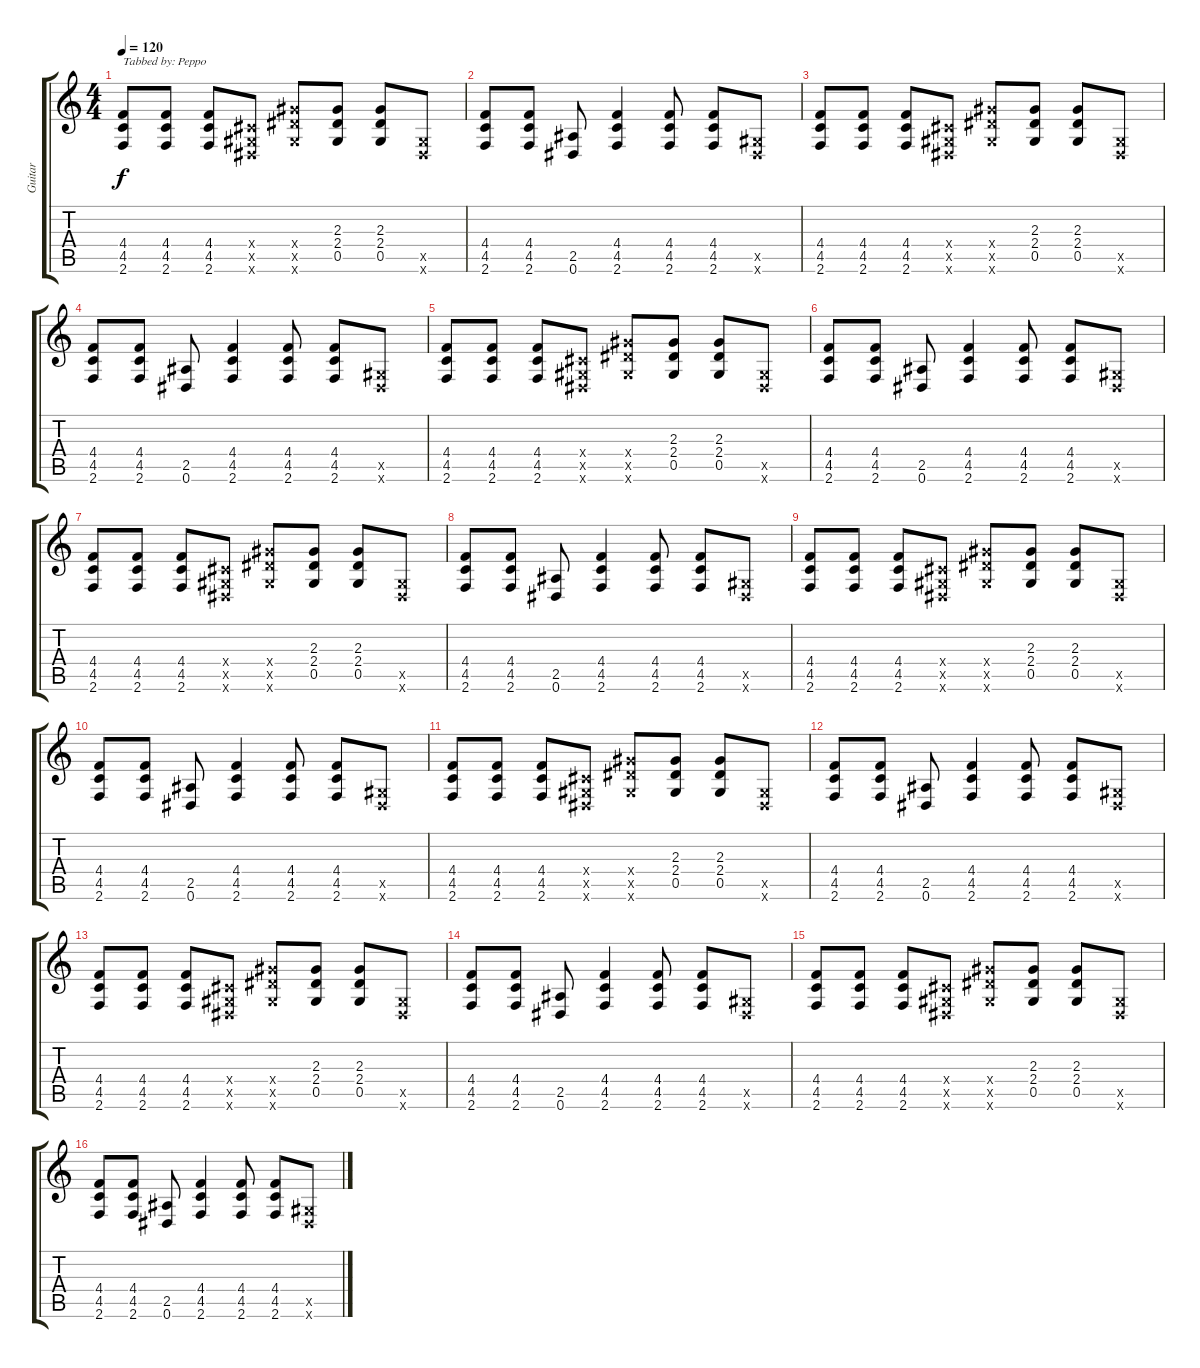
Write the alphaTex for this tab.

\track ("Guitar" "Guitar") {instrument distortionguitar}
\staff {score tabs}
\tuning (Eb4 Bb3 Gb3 Db3 Ab2 Eb2) {hide}
\ts (4 4)
\tempo 120
\clef g2
\ks c
(4.4 4.5 2.6).8{txt "Tabbed by: Peppo" dy f instrument distortionguitar} (4.4 4.5 2.6).8 (4.4 4.5 2.6).8 (0.4{x} 0.5{x} 0.6{x}).8 (7.4{x} 7.5{x} 5.6{x}).8 (2.3 2.4 0.5).8 (2.3 2.4 0.5).8 (0.5{x} 0.6{x}).8 |
(4.4 4.5 2.6).8 (4.4 4.5 2.6).8 (2.5 0.6).8 (4.4 4.5 2.6).4 (4.4 4.5 2.6).8 (4.4 4.5 2.6).8 (0.5{x} 0.6{x}).8 |
(4.4 4.5 2.6).8 (4.4 4.5 2.6).8 (4.4 4.5 2.6).8 (0.4{x} 0.5{x} 0.6{x}).8 (7.4{x} 7.5{x} 5.6{x}).8 (2.3 2.4 0.5).8 (2.3 2.4 0.5).8 (0.5{x} 0.6{x}).8 |
(4.4 4.5 2.6).8 (4.4 4.5 2.6).8 (2.5 0.6).8 (4.4 4.5 2.6).4 (4.4 4.5 2.6).8 (4.4 4.5 2.6).8 (0.5{x} 0.6{x}).8 |
(4.4 4.5 2.6).8 (4.4 4.5 2.6).8 (4.4 4.5 2.6).8 (0.4{x} 0.5{x} 0.6{x}).8 (7.4{x} 7.5{x} 5.6{x}).8 (2.3 2.4 0.5).8 (2.3 2.4 0.5).8 (0.5{x} 0.6{x}).8 |
(4.4 4.5 2.6).8 (4.4 4.5 2.6).8 (2.5 0.6).8 (4.4 4.5 2.6).4 (4.4 4.5 2.6).8 (4.4 4.5 2.6).8 (0.5{x} 0.6{x}).8 |
(4.4 4.5 2.6).8 (4.4 4.5 2.6).8 (4.4 4.5 2.6).8 (0.4{x} 0.5{x} 0.6{x}).8 (7.4{x} 7.5{x} 5.6{x}).8 (2.3 2.4 0.5).8 (2.3 2.4 0.5).8 (0.5{x} 0.6{x}).8 |
(4.4 4.5 2.6).8 (4.4 4.5 2.6).8 (2.5 0.6).8 (4.4 4.5 2.6).4 (4.4 4.5 2.6).8 (4.4 4.5 2.6).8 (0.5{x} 0.6{x}).8 |
(4.4 4.5 2.6).8 (4.4 4.5 2.6).8 (4.4 4.5 2.6).8 (0.4{x} 0.5{x} 0.6{x}).8 (7.4{x} 7.5{x} 5.6{x}).8 (2.3 2.4 0.5).8 (2.3 2.4 0.5).8 (0.5{x} 0.6{x}).8 |
(4.4 4.5 2.6).8 (4.4 4.5 2.6).8 (2.5 0.6).8 (4.4 4.5 2.6).4 (4.4 4.5 2.6).8 (4.4 4.5 2.6).8 (0.5{x} 0.6{x}).8 |
(4.4 4.5 2.6).8 (4.4 4.5 2.6).8 (4.4 4.5 2.6).8 (0.4{x} 0.5{x} 0.6{x}).8 (7.4{x} 7.5{x} 5.6{x}).8 (2.3 2.4 0.5).8 (2.3 2.4 0.5).8 (0.5{x} 0.6{x}).8 |
(4.4 4.5 2.6).8 (4.4 4.5 2.6).8 (2.5 0.6).8 (4.4 4.5 2.6).4 (4.4 4.5 2.6).8 (4.4 4.5 2.6).8 (0.5{x} 0.6{x}).8 |
(4.4 4.5 2.6).8 (4.4 4.5 2.6).8 (4.4 4.5 2.6).8 (0.4{x} 0.5{x} 0.6{x}).8 (7.4{x} 7.5{x} 5.6{x}).8 (2.3 2.4 0.5).8 (2.3 2.4 0.5).8 (0.5{x} 0.6{x}).8 |
(4.4 4.5 2.6).8 (4.4 4.5 2.6).8 (2.5 0.6).8 (4.4 4.5 2.6).4 (4.4 4.5 2.6).8 (4.4 4.5 2.6).8 (0.5{x} 0.6{x}).8 |
(4.4 4.5 2.6).8 (4.4 4.5 2.6).8 (4.4 4.5 2.6).8 (0.4{x} 0.5{x} 0.6{x}).8 (7.4{x} 7.5{x} 5.6{x}).8 (2.3 2.4 0.5).8 (2.3 2.4 0.5).8 (0.5{x} 0.6{x}).8 |
(4.4 4.5 2.6).8 (4.4 4.5 2.6).8 (2.5 0.6).8 (4.4 4.5 2.6).4 (4.4 4.5 2.6).8 (4.4 4.5 2.6).8 (0.5{x} 0.6{x}).8
